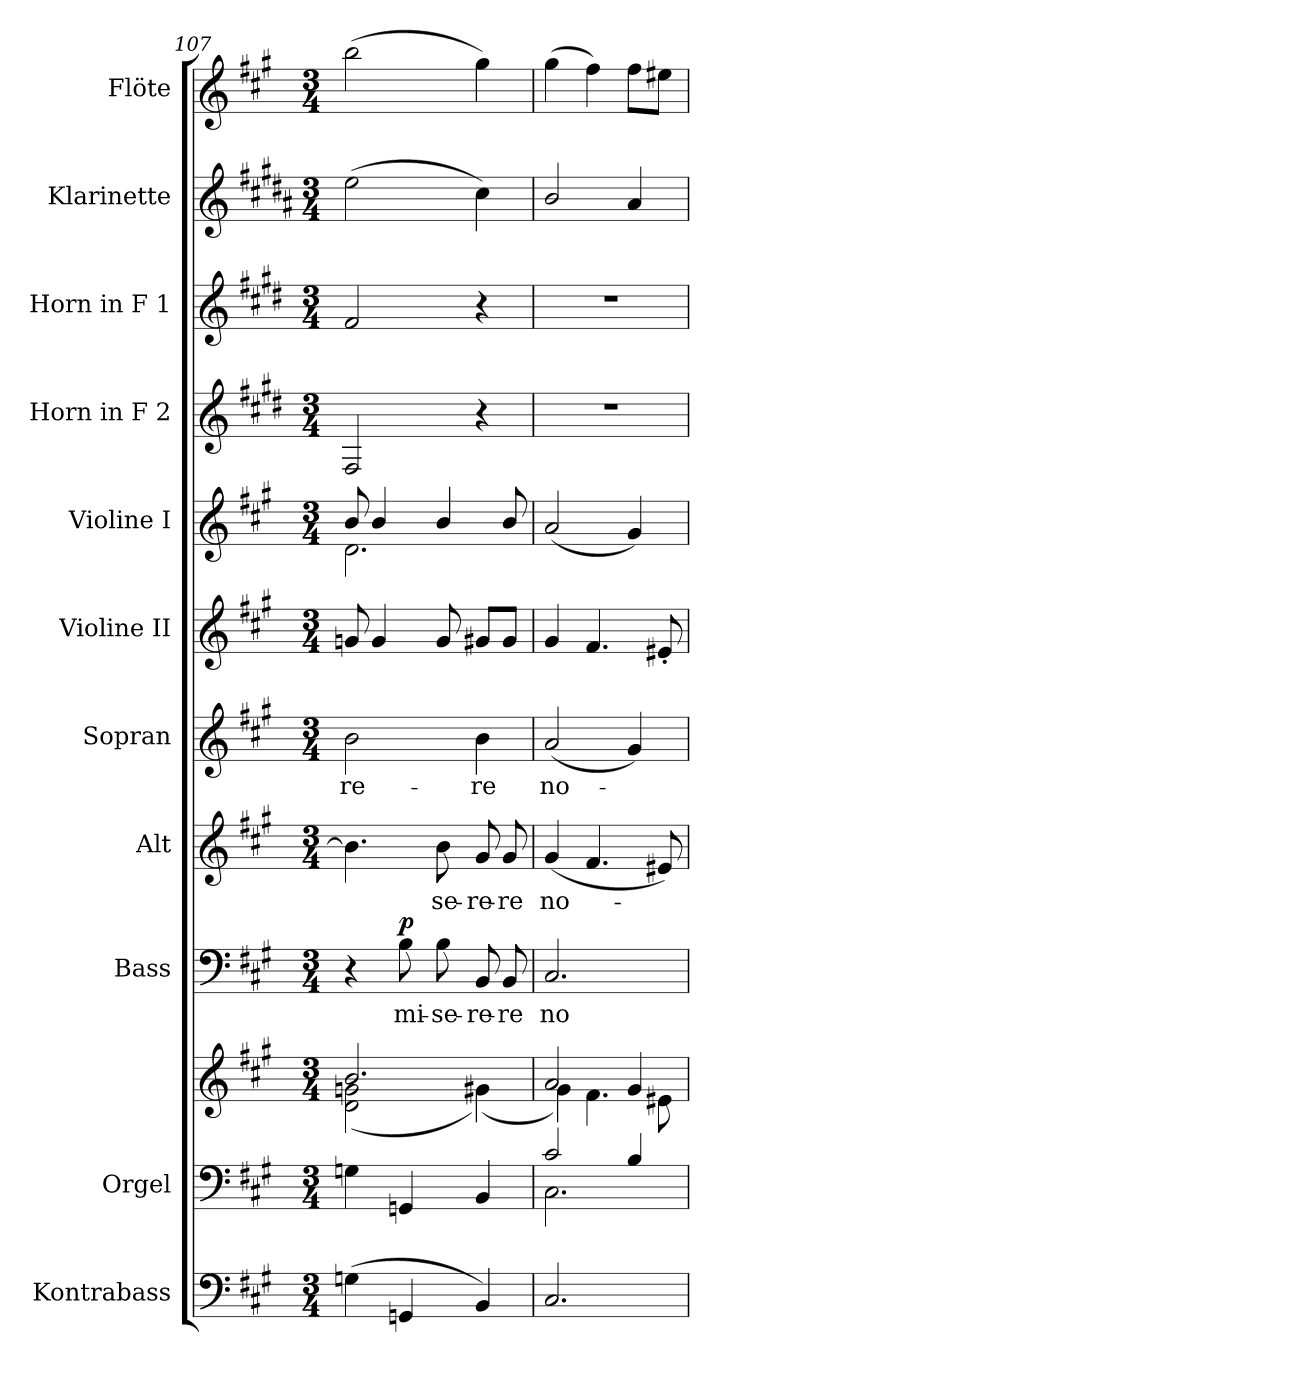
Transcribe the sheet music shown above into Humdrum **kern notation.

**kern	**kern	**kern	**kern	**text	**dynam	**kern	**text	**kern	**text	**kern	**kern	**kern	**kern	**kern	**kern
*part11	*part10	*part10	*part9	*part9	*part9	*part8	*part8	*part7	*part7	*part6	*part5	*part4	*part3	*part2	*part1
*staff12	*staff11	*staff10	*staff9	*staff9	*staff9	*staff8	*staff8	*staff7	*staff7	*staff6	*staff5	*staff4	*staff3	*staff2	*staff1
*I"Kontrabass	*I"Orgel	*	*I"Bass	*	*	*I"Alt	*	*I"Sopran	*	*I"Violine II	*I"Violine I	*I"Horn in F 2	*I"Horn in F 1	*I"Klarinette	*I"Flöte
*I'Kb.	*I'Org.	*	*I'B.	*	*	*I'A.	*	*I'S.	*	*I'Vl. II	*I'Vl. I	*	*	*I'Kl.	*I'Fl.
*clefF4	*clefF4	*clefG2	*clefF4	*	*	*clefG2	*	*clefG2	*	*clefG2	*clefG2	*clefG2	*clefG2	*clefG2	*clefG2
*ITrd7c12	*	*	*	*	*	*	*	*	*	*	*	*ITrd4c7	*ITrd4c7	*ITrd1c2	*
*k[f#c#g#]	*k[f#c#g#]	*k[f#c#g#]	*k[f#c#g#]	*	*	*k[f#c#g#]	*	*k[f#c#g#]	*	*k[f#c#g#]	*k[f#c#g#]	*k[f#c#g#]	*k[f#c#g#]	*k[f#c#g#]	*k[f#c#g#]
*A:	*A:	*A:	*A:	*	*	*A:	*	*A:	*	*A:	*A:	*A:	*A:	*A:	*A:
*M3/4	*M3/4	*M3/4	*M3/4	*	*	*M3/4	*	*M3/4	*	*M3/4	*M3/4	*M3/4	*M3/4	*M3/4	*M3/4
=107	=107	=107	=107	=107	=107	=107	=107	=107	=107	=107	=107	=107	=107	=107	=107
*	*	*^	*	*	*	*	*	*	*	*	*	*	*	*	*
!	!	!	!	!	!	!	!	!	!	!LO:LY:b	!	!	!	!	!	!
*	*	*	*	*	*	*	*	*	*	*	*	*^	*	*	*	*
(>4GGn\	4Gn\	2.b/	(>2d\ 2gn\	4r	.	.	4.b\]	.	2b\	-re-	8gn/	8b/	2.d\	2BB/	2B/	(>2dd\	(>2bb\
.	.	.	.	.	.	.	.	.	.	.	4g/	4b/	.	.	.	.	.
!	!	!	!	!	!LO:LY:b	!LO:DY:a	!	!	!	!	!	!	!	!	!	!	!
4GGGn/	4GGn/	.	.	8B\	mi-	p	.	.	.	.	.	.	.	.	.	.	.
!	!	!	!	!	!LO:LY:b	!	!	!LO:LY:b	!	!	!	!	!	!	!	!	!
.	.	.	.	8B\	-se-	.	8b\	-se-	.	.	8g/	4b/	.	.	.	.	.
!	!	!	!	!	!LO:LY:b	!	!	!LO:LY:b	!	!LO:LY:b	!	!	!	!	!	!	!
4BBB/)	4BB/	.	(<4g#X\)	8BB/	-re-	.	8g#/	-re-	4b\	-re	8g#X/L	.	.	4r	4r	4b\)	4gg#\)
!	!	!	!	!	!LO:LY:b	!	!	!LO:LY:b	!	!	!	!	!	!	!	!	!
.	.	.	.	8BB/	-re	.	8g#/	-re	.	.	8g#/J	8b/	.	.	.	.	.
*	*	*	*	*	*	*	*	*	*	*	*	*v	*v	*	*	*	*
=108	=108	=108	=108	=108	=108	=108	=108	=108	=108	=108	=108	=108	=108	=108	=108	=108
*	*^	*	*	*	*	*	*	*	*	*	*	*	*	*	*	*
!	!	!	!	!	!	!LO:LY:b	!	!	!LO:LY:b	!	!LO:LY:b	!	!	!	!	!	!
2.CC#/	2c#/	2.C#\	2a/	4g#\)	2.C#/	no-	.	(<4g#/	no-	(<2a/	no-	4g#/	(<2a/	2.r	2.r	2a/	(>4gg#\
.	.	.	.	4.f#\	.	.	.	4.f#/	.	.	.	4.f#/	.	.	.	.	4ff#\)
.	4B/	.	4g#/	.	.	.	.	.	.	4g#/)	.	.	4g#/)	.	.	4g#/	8ff#\L
.	.	.	.	8e#X\	.	.	.	8e#X/)	.	.	.	8e#X'</	.	.	.	.	8ee#X\J
*	*v	*v	*	*	*	*	*	*	*	*	*	*	*	*	*	*	*
*	*	*v	*v	*	*	*	*	*	*	*	*	*	*	*	*	*
=	=	=	=	=	=	=	=	=	=	=	=	=	=	=	=
*-	*-	*-	*-	*-	*-	*-	*-	*-	*-	*-	*-	*-	*-	*-	*-
